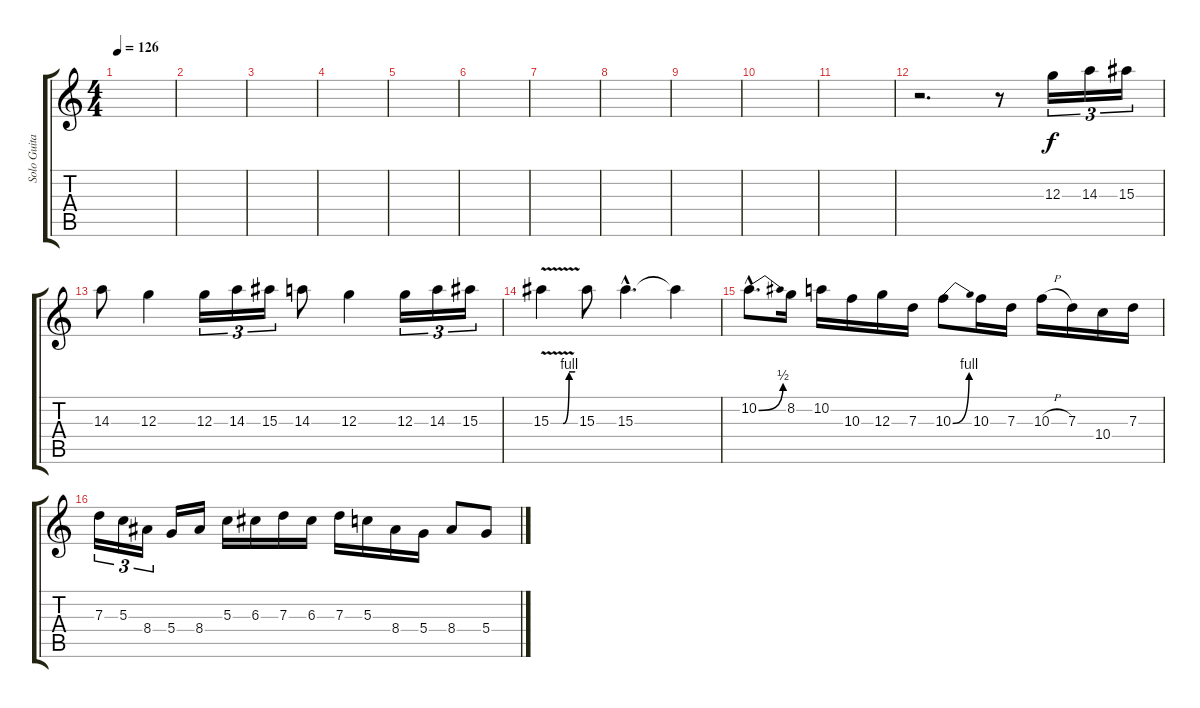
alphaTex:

\track ("Solo Guitar" "Solo Guita") {instrument overdrivenguitar}
\staff {score tabs}
\tuning (E4 B3 G3 D3 A2 E2) {hide}
\ts (4 4)
\tempo 126
\clef g2
\ks c
|
|
|
|
|
|
|
|
|
|
|
r.2{d} r.8 12.3.16{tu (3 2)} 14.3.16{tu (3 2)} 15.3.16{tu (3 2)} |
14.3.8 12.3.4 12.3.16{tu (3 2)} 14.3.16{tu (3 2)} 15.3.16{tu (3 2)} 14.3.8 12.3.4 12.3.16{tu (3 2)} 14.3.16{tu (3 2)} 15.3.16{tu (3 2)} |
15.3{be (custom 0 0 30 0 45 4 60 4) v}.4 15.3.8 15.3{hac}.4{d} 15.3{t}.4 |
10.2{be (bend 0 0 60 2) hac}.8{d} 8.2.16 10.2.16 10.3.16 12.3.16 7.3.16 10.3{be (bend 0 0 60 4)}.8 10.3.16 7.3.16 10.3{h}.16 7.3.16 10.4.16 7.3.16 |
7.3.16{tu (3 2)} 5.3.16{tu (3 2)} 8.4.16{tu (3 2)} 5.4.16 8.4.16 5.3.16 6.3.16 7.3.16 6.3.16 7.3.16 5.3.16 8.4.16 5.4.16 8.4.8 5.4.8
